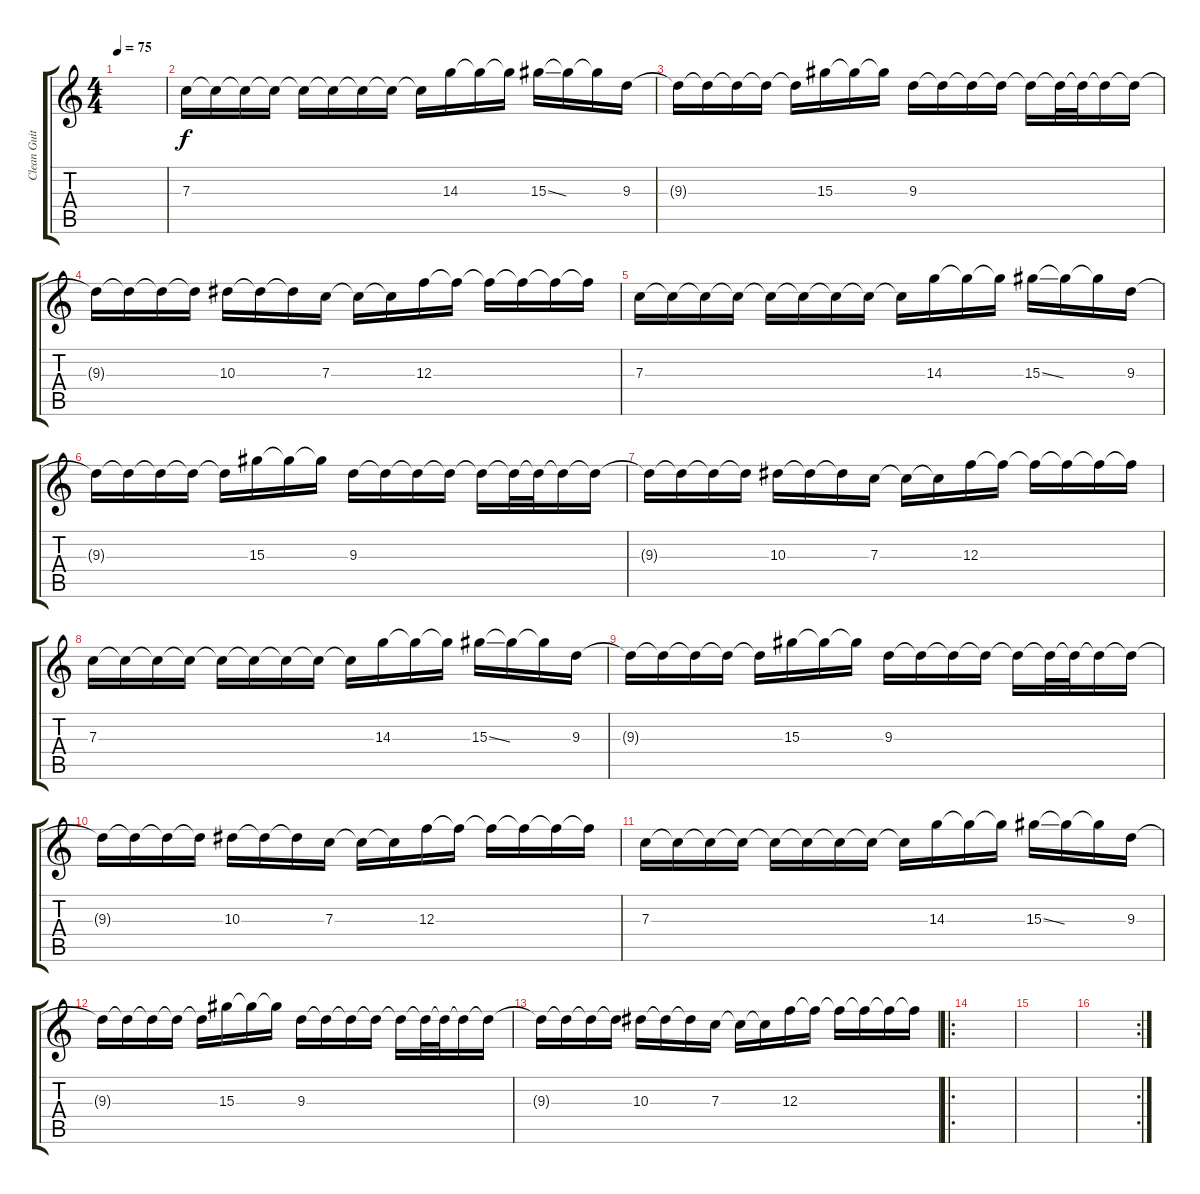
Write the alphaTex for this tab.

\track ("Clean Guitars" "Clean Guit") {instrument electricguitarjazz}
\staff {score tabs}
\tuning (D4 A3 F3 C3 G2 C2) {hide}
\ts (4 4)
\tempo 75
\clef g2
\ks c
|
7.3.16 7.3{t}.16 7.3{t}.16 7.3{t}.16 7.3{t}.16 7.3{t}.16 7.3{t}.16 7.3{t}.16 7.3{t}.16 14.3.16 14.3{t}.16 14.3{t}.16 15.3{ss}.16 15.3{t}.16 15.3{t}.16 9.3.16 |
9.3{t}.16 9.3{t}.16 9.3{t}.16 9.3{t}.16 9.3{t}.16 15.3.16 15.3{t}.16 15.3{t}.16 9.3.16 9.3{t}.16 9.3{t}.16 9.3{t}.16 9.3{t}.16 9.3{t}.32 9.3{t}.32 9.3{t}.16 9.3{t}.16 |
9.3{t}.16 9.3{t}.16 9.3{t}.16 9.3{t}.16 10.3.16 10.3{t}.16 10.3{t}.16 7.3.16 7.3{t}.16 7.3{t}.16 12.3.16 12.3{t}.16 12.3{t}.16 12.3{t}.16 12.3{t}.16 12.3{t}.16 |
7.3.16 7.3{t}.16 7.3{t}.16 7.3{t}.16 7.3{t}.16 7.3{t}.16 7.3{t}.16 7.3{t}.16 7.3{t}.16 14.3.16 14.3{t}.16 14.3{t}.16 15.3{ss}.16 15.3{t}.16 15.3{t}.16 9.3.16 |
9.3{t}.16 9.3{t}.16 9.3{t}.16 9.3{t}.16 9.3{t}.16 15.3.16 15.3{t}.16 15.3{t}.16 9.3.16 9.3{t}.16 9.3{t}.16 9.3{t}.16 9.3{t}.16 9.3{t}.32 9.3{t}.32 9.3{t}.16 9.3{t}.16 |
9.3{t}.16 9.3{t}.16 9.3{t}.16 9.3{t}.16 10.3.16 10.3{t}.16 10.3{t}.16 7.3.16 7.3{t}.16 7.3{t}.16 12.3.16 12.3{t}.16 12.3{t}.16 12.3{t}.16 12.3{t}.16 12.3{t}.16 |
7.3.16 7.3{t}.16 7.3{t}.16 7.3{t}.16 7.3{t}.16 7.3{t}.16 7.3{t}.16 7.3{t}.16 7.3{t}.16 14.3.16 14.3{t}.16 14.3{t}.16 15.3{ss}.16 15.3{t}.16 15.3{t}.16 9.3.16 |
9.3{t}.16 9.3{t}.16 9.3{t}.16 9.3{t}.16 9.3{t}.16 15.3.16 15.3{t}.16 15.3{t}.16 9.3.16 9.3{t}.16 9.3{t}.16 9.3{t}.16 9.3{t}.16 9.3{t}.32 9.3{t}.32 9.3{t}.16 9.3{t}.16 |
9.3{t}.16 9.3{t}.16 9.3{t}.16 9.3{t}.16 10.3.16 10.3{t}.16 10.3{t}.16 7.3.16 7.3{t}.16 7.3{t}.16 12.3.16 12.3{t}.16 12.3{t}.16 12.3{t}.16 12.3{t}.16 12.3{t}.16 |
7.3.16 7.3{t}.16 7.3{t}.16 7.3{t}.16 7.3{t}.16 7.3{t}.16 7.3{t}.16 7.3{t}.16 7.3{t}.16 14.3.16 14.3{t}.16 14.3{t}.16 15.3{ss}.16 15.3{t}.16 15.3{t}.16 9.3.16 |
9.3{t}.16 9.3{t}.16 9.3{t}.16 9.3{t}.16 9.3{t}.16 15.3.16 15.3{t}.16 15.3{t}.16 9.3.16 9.3{t}.16 9.3{t}.16 9.3{t}.16 9.3{t}.16 9.3{t}.32 9.3{t}.32 9.3{t}.16 9.3{t}.16 |
9.3{t}.16 9.3{t}.16 9.3{t}.16 9.3{t}.16 10.3.16 10.3{t}.16 10.3{t}.16 7.3.16 7.3{t}.16 7.3{t}.16 12.3.16 12.3{t}.16 12.3{t}.16 12.3{t}.16 12.3{t}.16 12.3{t}.16 |
\ro
|
|
\rc 2
